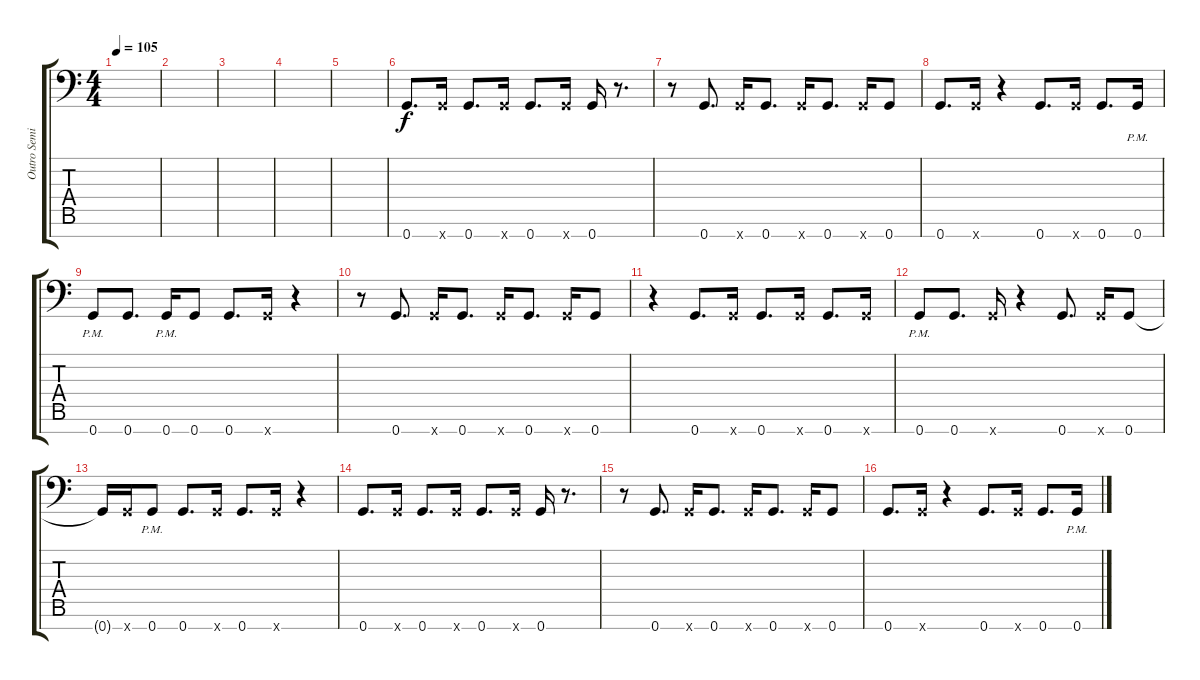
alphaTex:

\track ("Outro Semitone Down" "Outro Semi") {instrument distortionguitar}
\staff {score tabs}
\tuning (D4 A3 F3 C3 G2 D2 G1) {hide}
\ts (4 4)
\tempo 105
\clef f4
\ks c
|
|
|
|
|
0.7.8{d} 0.7{x}.16 0.7.8{d} 0.7{x}.16 0.7.8{d} 0.7{x}.16 0.7.16 r.8{d} |
r.8 0.7.8{d} 0.7{x}.16 0.7.8{d} 0.7{x}.16 0.7.8{d} 0.7{x}.16 0.7.8 |
0.7.8{d} 0.7{x}.16 r.4 0.7.8{d} 0.7{x}.16 0.7.8{d} 0.7{pm}.16 |
0.7{pm}.8 0.7.8{d} 0.7{pm}.16 0.7.8 0.7.8{d} 0.7{x}.16 r.4 |
r.8 0.7.8{d} 0.7{x}.16 0.7.8{d} 0.7{x}.16 0.7.8{d} 0.7{x}.16 0.7.8 |
r.4 0.7.8{d} 0.7{x}.16 0.7.8{d} 0.7{x}.16 0.7.8{d} 0.7{x}.16 |
0.7{pm}.8 0.7.8{d} 0.7{x}.16 r.4 0.7.8{d} 0.7{x}.16 0.7.8 |
0.7{t}.16 0.7{x}.16 0.7{pm}.8 0.7.8{d} 0.7{x}.16 0.7.8{d} 0.7{x}.16 r.4 |
0.7.8{d} 0.7{x}.16 0.7.8{d} 0.7{x}.16 0.7.8{d} 0.7{x}.16 0.7.16 r.8{d} |
r.8 0.7.8{d} 0.7{x}.16 0.7.8{d} 0.7{x}.16 0.7.8{d} 0.7{x}.16 0.7.8 |
0.7.8{d} 0.7{x}.16 r.4 0.7.8{d} 0.7{x}.16 0.7.8{d} 0.7{pm}.16
